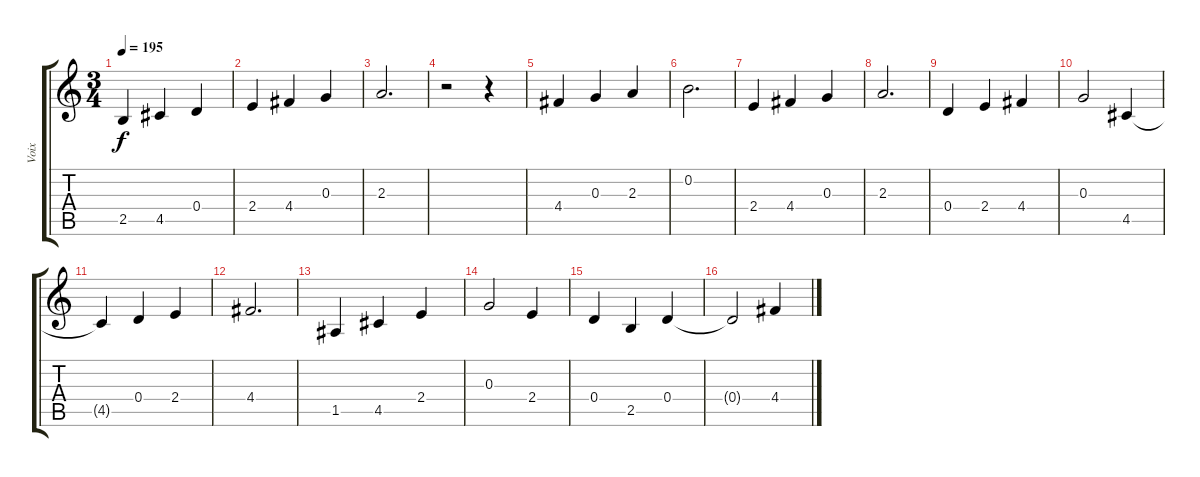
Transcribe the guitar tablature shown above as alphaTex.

\track ("Voix" "Voix") {instrument acousticguitarnylon}
\staff {score tabs}
\tuning (E4 B3 G3 D3 A2 E2) {hide}
\ts (3 4)
\tempo 195
\clef g2
\ks c
2.5.4{dy f} 4.5.4 0.4.4 |
2.4.4 4.4.4 0.3.4 |
2.3.2{d} |
r.2 r.4 |
4.4.4 0.3.4 2.3.4 |
0.2.2{d} |
2.4.4 4.4.4 0.3.4 |
2.3.2{d} |
0.4.4 2.4.4 4.4.4 |
0.3.2 4.5.4 |
4.5{t}.4 0.4.4 2.4.4 |
4.4.2{d} |
1.5.4 4.5.4 2.4.4 |
0.3.2 2.4.4 |
0.4.4 2.5.4 0.4.4 |
0.4{t}.2 4.4.4
